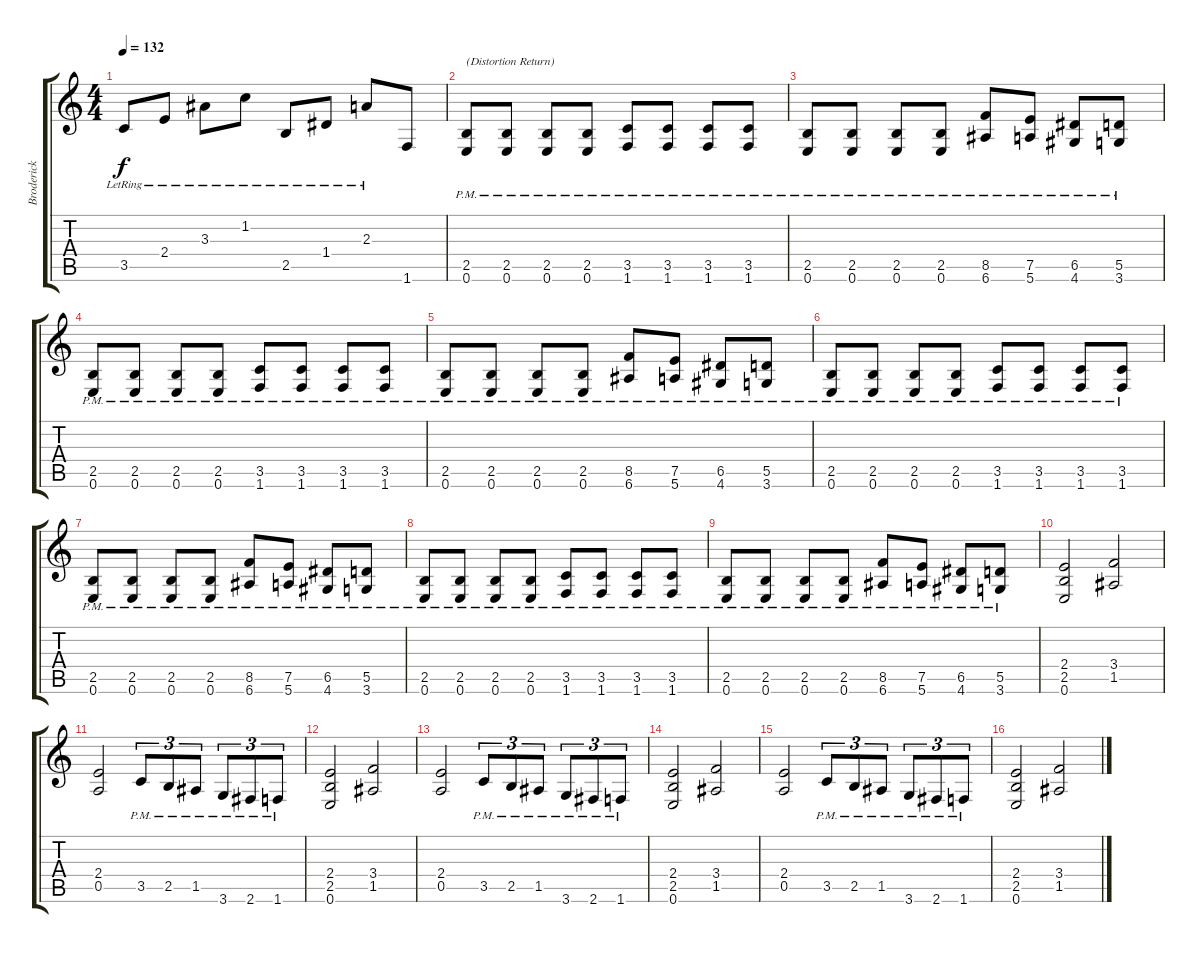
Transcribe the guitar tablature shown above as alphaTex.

\track ("Broderick" "Broderick") {instrument acousticguitarsteel}
\staff {score tabs}
\tuning (E4 B3 G3 D3 A2 E2) {hide}
\ts (4 4)
\tempo 132
\clef g2
\ks c
3.5{lr}.8{dy f} 2.4{lr}.8 3.3{lr}.8 1.2{lr}.8 2.5{lr}.8 1.4{lr}.8 2.3{lr}.8 1.6.8 |
(2.5{pm} 0.6{pm}).8{txt "(Distortion Return)" volume 13 instrument distortionguitar} (2.5{pm} 0.6{pm}).8 (2.5{pm} 0.6{pm}).8 (2.5{pm} 0.6{pm}).8 (3.5{pm} 1.6{pm}).8 (3.5{pm} 1.6{pm}).8 (3.5{pm} 1.6{pm}).8 (3.5{pm} 1.6{pm}).8 |
(2.5{pm} 0.6{pm}).8 (2.5{pm} 0.6{pm}).8 (2.5{pm} 0.6{pm}).8 (2.5{pm} 0.6{pm}).8 (8.5{pm} 6.6{pm}).8 (7.5{pm} 5.6{pm}).8 (6.5{pm} 4.6{pm}).8 (5.5{pm} 3.6{pm}).8 |
(2.5{pm} 0.6{pm}).8 (2.5{pm} 0.6{pm}).8 (2.5{pm} 0.6{pm}).8 (2.5{pm} 0.6{pm}).8 (3.5{pm} 1.6{pm}).8 (3.5{pm} 1.6{pm}).8 (3.5{pm} 1.6{pm}).8 (3.5{pm} 1.6{pm}).8 |
(2.5{pm} 0.6{pm}).8 (2.5{pm} 0.6{pm}).8 (2.5{pm} 0.6{pm}).8 (2.5{pm} 0.6{pm}).8 (8.5{pm} 6.6{pm}).8 (7.5{pm} 5.6{pm}).8 (6.5{pm} 4.6{pm}).8 (5.5{pm} 3.6{pm}).8 |
(2.5{pm} 0.6{pm}).8 (2.5{pm} 0.6{pm}).8 (2.5{pm} 0.6{pm}).8 (2.5{pm} 0.6{pm}).8 (3.5{pm} 1.6{pm}).8 (3.5{pm} 1.6{pm}).8 (3.5{pm} 1.6{pm}).8 (3.5{pm} 1.6{pm}).8 |
(2.5{pm} 0.6{pm}).8 (2.5{pm} 0.6{pm}).8 (2.5{pm} 0.6{pm}).8 (2.5{pm} 0.6{pm}).8 (8.5{pm} 6.6{pm}).8 (7.5{pm} 5.6{pm}).8 (6.5{pm} 4.6{pm}).8 (5.5{pm} 3.6{pm}).8 |
(2.5{pm} 0.6{pm}).8 (2.5{pm} 0.6{pm}).8 (2.5{pm} 0.6{pm}).8 (2.5{pm} 0.6{pm}).8 (3.5{pm} 1.6{pm}).8 (3.5{pm} 1.6{pm}).8 (3.5{pm} 1.6{pm}).8 (3.5{pm} 1.6{pm}).8 |
(2.5{pm} 0.6{pm}).8 (2.5{pm} 0.6{pm}).8 (2.5{pm} 0.6{pm}).8 (2.5{pm} 0.6{pm}).8 (8.5{pm} 6.6{pm}).8 (7.5{pm} 5.6{pm}).8 (6.5{pm} 4.6{pm}).8 (5.5{pm} 3.6{pm}).8 |
(2.4 2.5 0.6).2 (3.4 1.5).2 |
(2.4 0.5).2 3.5{pm}.8{tu (3 2)} 2.5{pm}.8{tu (3 2)} 1.5{pm}.8{tu (3 2)} 3.6{pm}.8{tu (3 2)} 2.6{pm}.8{tu (3 2)} 1.6{pm}.8{tu (3 2)} |
(2.4 2.5 0.6).2 (3.4 1.5).2 |
(2.4 0.5).2 3.5{pm}.8{tu (3 2)} 2.5{pm}.8{tu (3 2)} 1.5{pm}.8{tu (3 2)} 3.6{pm}.8{tu (3 2)} 2.6{pm}.8{tu (3 2)} 1.6{pm}.8{tu (3 2)} |
(2.4 2.5 0.6).2 (3.4 1.5).2 |
(2.4 0.5).2 3.5{pm}.8{tu (3 2)} 2.5{pm}.8{tu (3 2)} 1.5{pm}.8{tu (3 2)} 3.6{pm}.8{tu (3 2)} 2.6{pm}.8{tu (3 2)} 1.6{pm}.8{tu (3 2)} |
(2.4 2.5 0.6).2 (3.4 1.5).2
